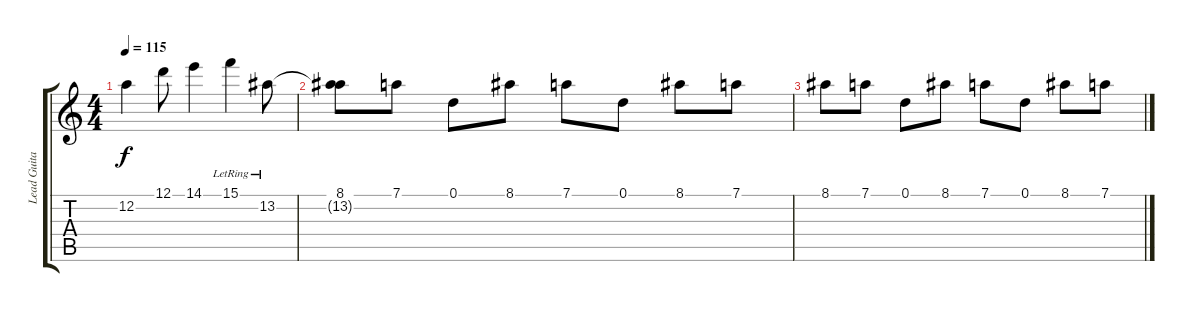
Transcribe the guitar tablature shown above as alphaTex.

\track ("Lead Guitar" "Lead Guita") {instrument overdrivenguitar}
\staff {score tabs}
\tuning (D4 A3 F3 C3 G2 C2) {hide}
\ts (4 4)
\tempo 115
\clef g2
\ks c
12.2{t}.4{dy f} 12.1.8 14.1.4 15.1{lr}.4 13.2{lr}.8 |
(8.1 13.2{t}).8 7.1.8 0.1.8 8.1.8 7.1.8 0.1.8 8.1.8 7.1.8 |
8.1.8 7.1.8 0.1.8 8.1.8 7.1.8 0.1.8 8.1.8 7.1.8
